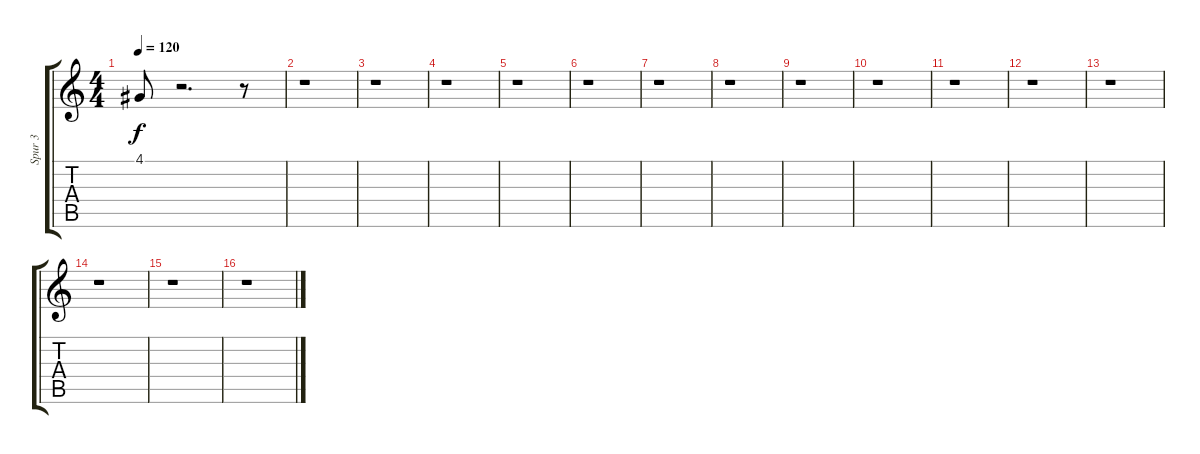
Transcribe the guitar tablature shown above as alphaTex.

\track ("Spur 3" "Spur 3") {instrument musicbox}
\staff {score tabs}
\tuning (E4 B3 G3 D3 A2 E2) {hide}
\ts (4 4)
\tempo 120
\clef g2
\ks c
4.1.8{dy f} r.2{d} r.8 |
r.1 |
r.1 |
r.1 |
r.1 |
r.1 |
r.1 |
r.1 |
r.1 |
r.1 |
r.1 |
r.1 |
r.1 |
r.1 |
r.1 |
r.1
